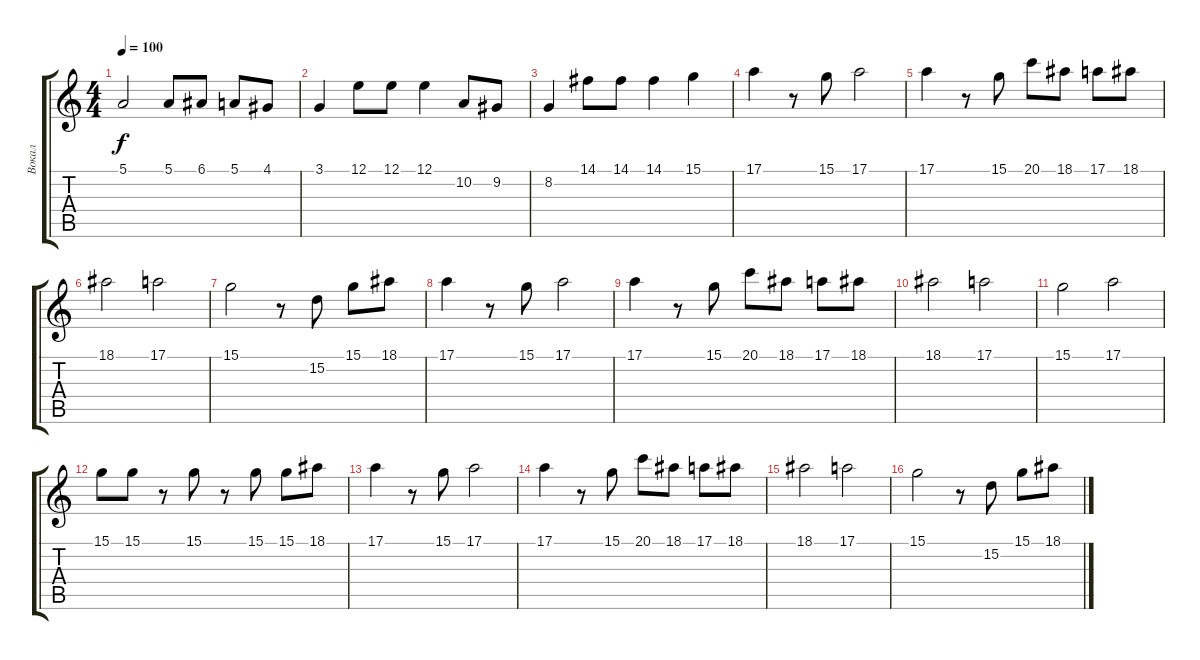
\track ("Вокал" "Вокал") {instrument flute}
\staff {score tabs}
\tuning (E4 B3 G3 D3 A2 E2) {hide}
\ts (4 4)
\tempo 100
\clef g2
\ks c
5.1.2{dy f} 5.1.8 6.1.8 5.1.8 4.1.8 |
3.1.4 12.1.8 12.1.8 12.1.4 10.2.8 9.2.8 |
8.2.4 14.1.8 14.1.8 14.1.4 15.1.4 |
17.1.4 r.8 15.1.8 17.1.2 |
17.1.4 r.8 15.1.8 20.1.8 18.1.8 17.1.8 18.1.8 |
18.1.2 17.1.2 |
15.1.2 r.8 15.2.8 15.1.8 18.1.8 |
17.1.4 r.8 15.1.8 17.1.2 |
17.1.4 r.8 15.1.8 20.1.8 18.1.8 17.1.8 18.1.8 |
18.1.2 17.1.2 |
15.1.2 17.1.2 |
15.1.8 15.1.8 r.8 15.1.8 r.8 15.1.8 15.1.8 18.1.8 |
17.1.4 r.8 15.1.8 17.1.2 |
17.1.4 r.8 15.1.8 20.1.8 18.1.8 17.1.8 18.1.8 |
18.1.2 17.1.2 |
15.1.2 r.8 15.2.8 15.1.8 18.1.8
